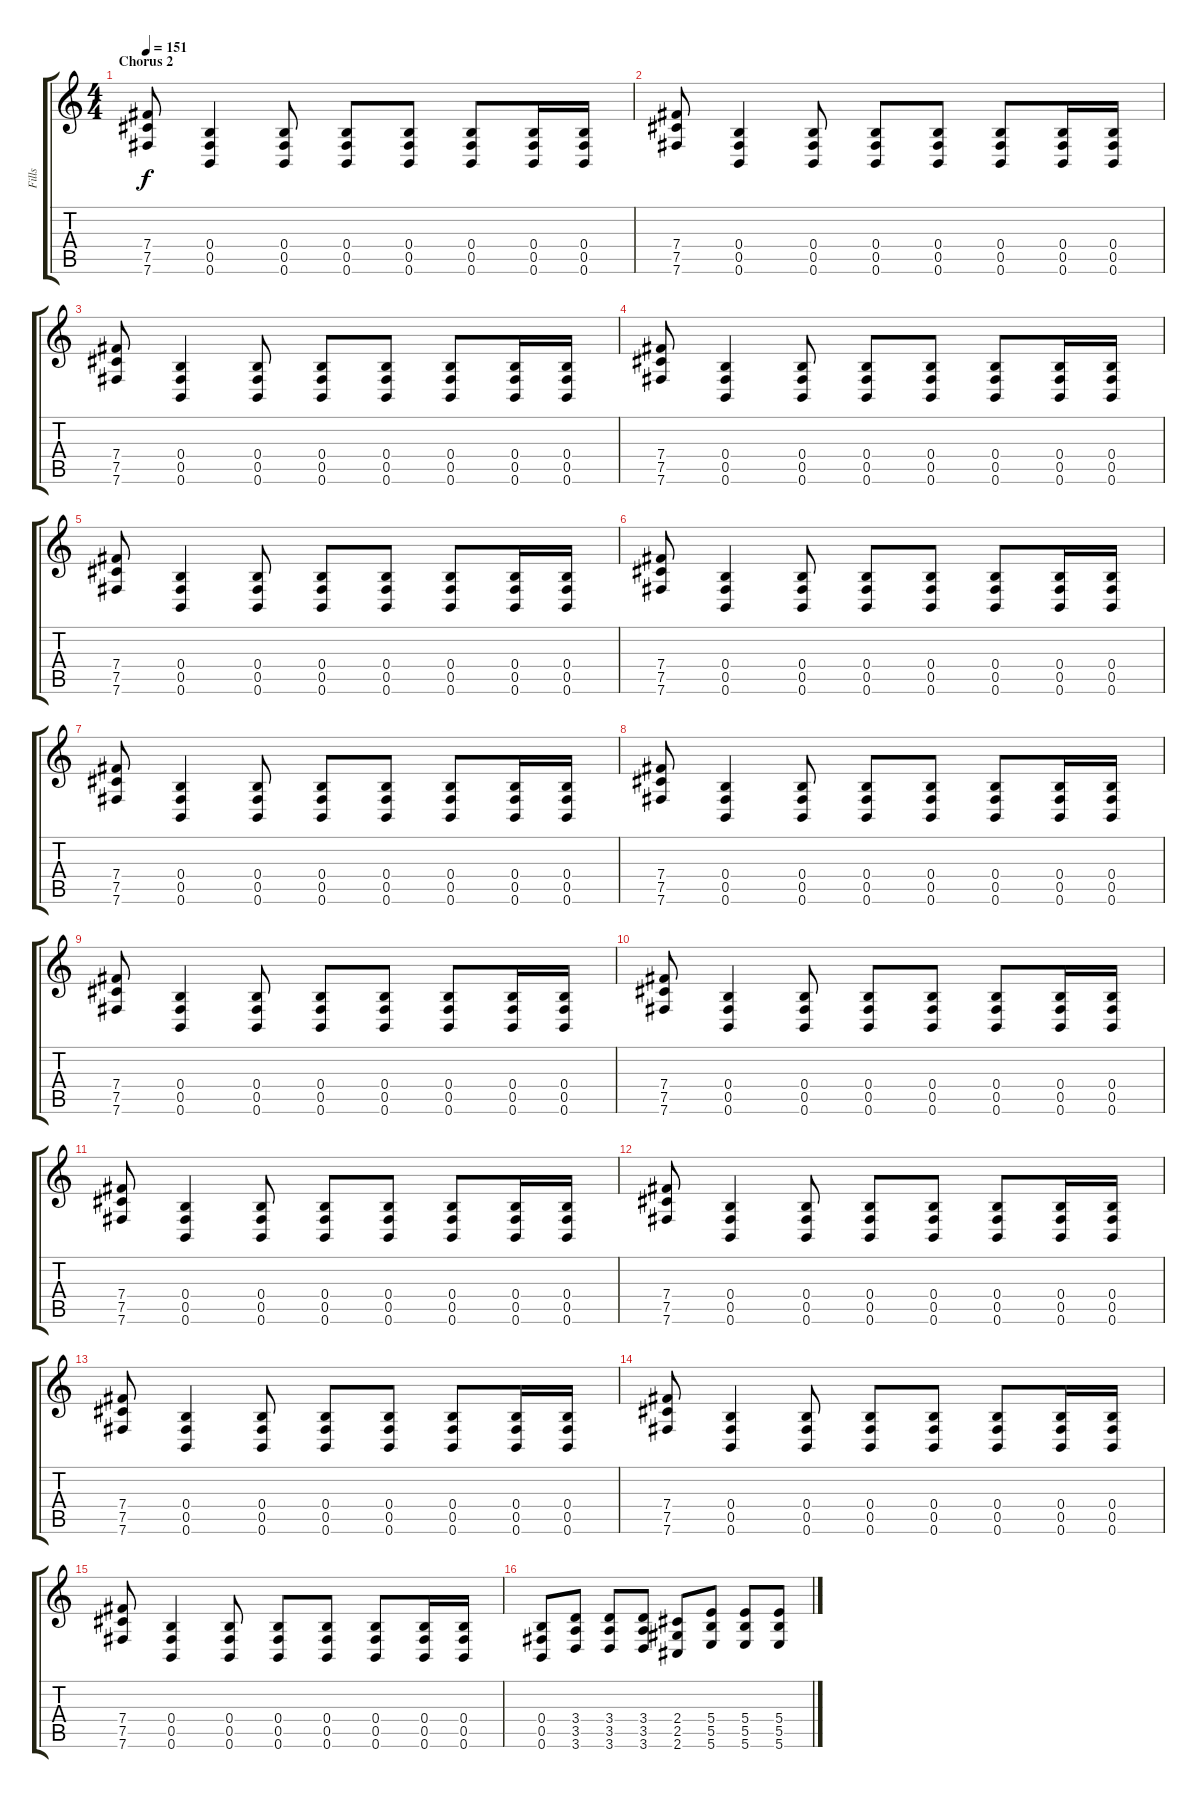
\track ("Fills" "Fills") {instrument distortionguitar}
\staff {score tabs}
\tuning (Db4 Ab3 E3 B2 Gb2 B1) {hide}
\ts (4 4)
\section ("" "Chorus 2")
\tempo 151
\clef g2
\ks c
(7.4 7.5 7.6).8{dy f} (0.4 0.5 0.6).4 (0.4 0.5 0.6).8 (0.4 0.5 0.6).8 (0.4 0.5 0.6).8 (0.4 0.5 0.6).8 (0.4 0.5 0.6).16 (0.4 0.5 0.6).16 |
(7.4 7.5 7.6).8 (0.4 0.5 0.6).4 (0.4 0.5 0.6).8 (0.4 0.5 0.6).8 (0.4 0.5 0.6).8 (0.4 0.5 0.6).8 (0.4 0.5 0.6).16 (0.4 0.5 0.6).16 |
(7.4 7.5 7.6).8 (0.4 0.5 0.6).4 (0.4 0.5 0.6).8 (0.4 0.5 0.6).8 (0.4 0.5 0.6).8 (0.4 0.5 0.6).8 (0.4 0.5 0.6).16 (0.4 0.5 0.6).16 |
(7.4 7.5 7.6).8 (0.4 0.5 0.6).4 (0.4 0.5 0.6).8 (0.4 0.5 0.6).8 (0.4 0.5 0.6).8 (0.4 0.5 0.6).8 (0.4 0.5 0.6).16 (0.4 0.5 0.6).16 |
(7.4 7.5 7.6).8 (0.4 0.5 0.6).4 (0.4 0.5 0.6).8 (0.4 0.5 0.6).8 (0.4 0.5 0.6).8 (0.4 0.5 0.6).8 (0.4 0.5 0.6).16 (0.4 0.5 0.6).16 |
(7.4 7.5 7.6).8 (0.4 0.5 0.6).4 (0.4 0.5 0.6).8 (0.4 0.5 0.6).8 (0.4 0.5 0.6).8 (0.4 0.5 0.6).8 (0.4 0.5 0.6).16 (0.4 0.5 0.6).16 |
(7.4 7.5 7.6).8 (0.4 0.5 0.6).4 (0.4 0.5 0.6).8 (0.4 0.5 0.6).8 (0.4 0.5 0.6).8 (0.4 0.5 0.6).8 (0.4 0.5 0.6).16 (0.4 0.5 0.6).16 |
(7.4 7.5 7.6).8 (0.4 0.5 0.6).4 (0.4 0.5 0.6).8 (0.4 0.5 0.6).8 (0.4 0.5 0.6).8 (0.4 0.5 0.6).8 (0.4 0.5 0.6).16 (0.4 0.5 0.6).16 |
(7.4 7.5 7.6).8 (0.4 0.5 0.6).4 (0.4 0.5 0.6).8 (0.4 0.5 0.6).8 (0.4 0.5 0.6).8 (0.4 0.5 0.6).8 (0.4 0.5 0.6).16 (0.4 0.5 0.6).16 |
(7.4 7.5 7.6).8 (0.4 0.5 0.6).4 (0.4 0.5 0.6).8 (0.4 0.5 0.6).8 (0.4 0.5 0.6).8 (0.4 0.5 0.6).8 (0.4 0.5 0.6).16 (0.4 0.5 0.6).16 |
(7.4 7.5 7.6).8 (0.4 0.5 0.6).4 (0.4 0.5 0.6).8 (0.4 0.5 0.6).8 (0.4 0.5 0.6).8 (0.4 0.5 0.6).8 (0.4 0.5 0.6).16 (0.4 0.5 0.6).16 |
(7.4 7.5 7.6).8 (0.4 0.5 0.6).4 (0.4 0.5 0.6).8 (0.4 0.5 0.6).8 (0.4 0.5 0.6).8 (0.4 0.5 0.6).8 (0.4 0.5 0.6).16 (0.4 0.5 0.6).16 |
(7.4 7.5 7.6).8 (0.4 0.5 0.6).4 (0.4 0.5 0.6).8 (0.4 0.5 0.6).8 (0.4 0.5 0.6).8 (0.4 0.5 0.6).8 (0.4 0.5 0.6).16 (0.4 0.5 0.6).16 |
(7.4 7.5 7.6).8 (0.4 0.5 0.6).4 (0.4 0.5 0.6).8 (0.4 0.5 0.6).8 (0.4 0.5 0.6).8 (0.4 0.5 0.6).8 (0.4 0.5 0.6).16 (0.4 0.5 0.6).16 |
(7.4 7.5 7.6).8 (0.4 0.5 0.6).4 (0.4 0.5 0.6).8 (0.4 0.5 0.6).8 (0.4 0.5 0.6).8 (0.4 0.5 0.6).8 (0.4 0.5 0.6).16 (0.4 0.5 0.6).16 |
(0.4 0.5 0.6).8 (3.4 3.5 3.6).8 (3.4 3.5 3.6).8 (3.4 3.5 3.6).8 (2.4 2.5 2.6).8 (5.4 5.5 5.6).8 (5.4 5.5 5.6).8 (5.4 5.5 5.6).8
